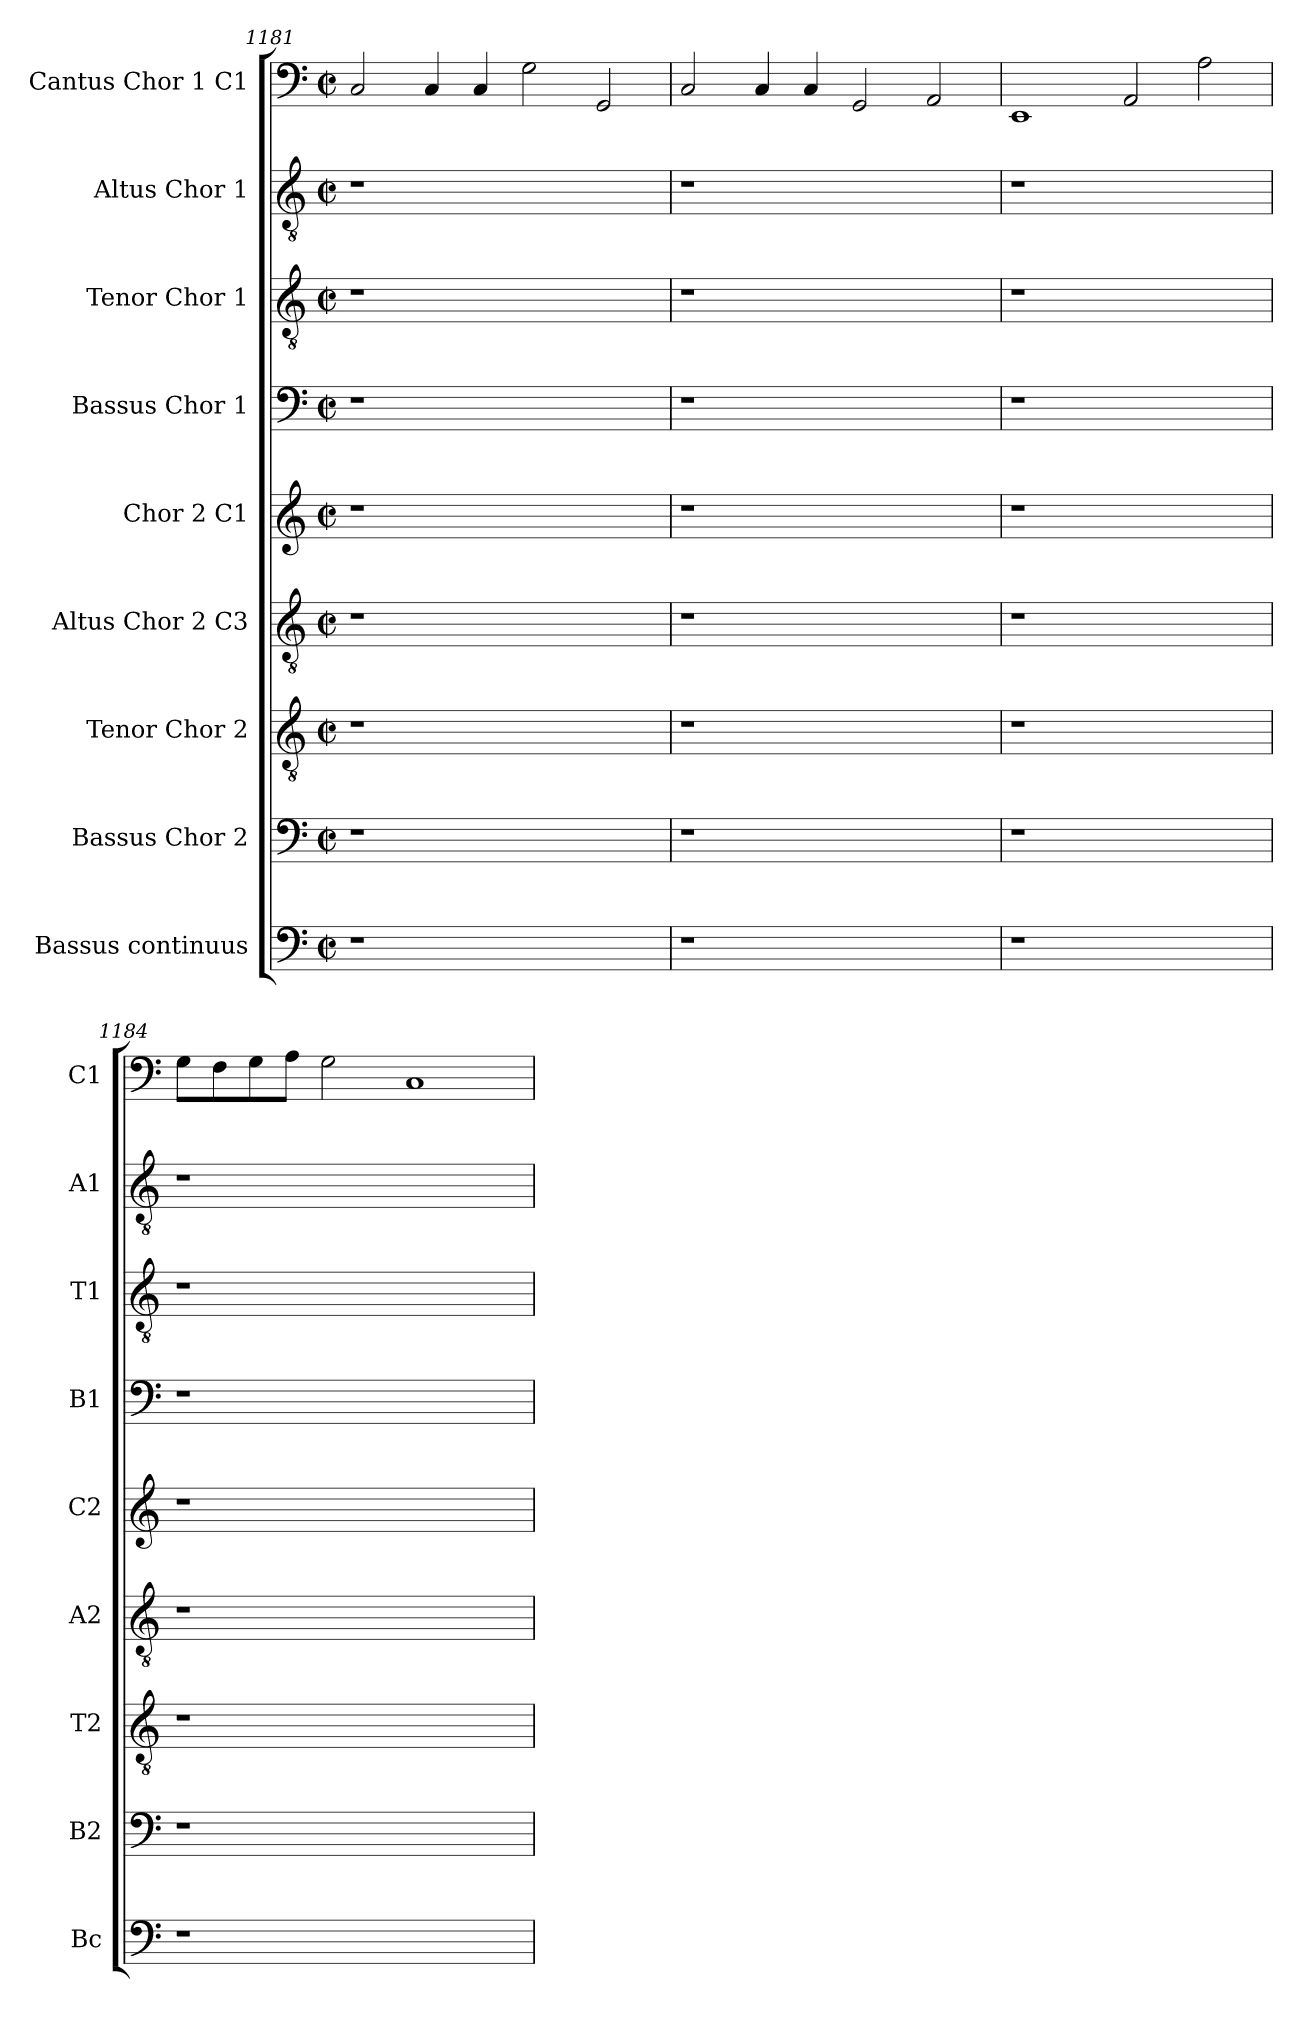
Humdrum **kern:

**kern	**kern	**kern	**kern	**kern	**kern	**kern	**kern	**kern
*part9	*part8	*part7	*part6	*part5	*part4	*part3	*part2	*part1
*staff9	*staff8	*staff7	*staff6	*staff5	*staff4	*staff3	*staff2	*staff1
*I"Bassus continuus	*I"Bassus Chor 2	*I"Tenor Chor 2	*I"Altus Chor 2 C3	*I"Chor 2 C1	*I"Bassus Chor 1	*I"Tenor Chor 1	*I"Altus Chor 1	*I"Cantus Chor 1 C1
*I'Bc	*I'B2	*I'T2	*I'A2	*I'C2	*I'B1	*I'T1	*I'A1	*I'C1
!!LO:LB:g=z
*clefF4	*clefF4	*clefGv2	*clefGv2	*clefG2	*clefF4	*clefGv2	*clefGv2	*clefF4
*ITrd7c12	*	*	*	*	*	*	*	*
*k[]	*k[]	*k[]	*k[]	*k[]	*k[]	*k[]	*k[]	*k[]
*C:	*C:	*C:	*C:	*C:	*C:	*C:	*C:	*C:
*M2/2	*M2/2	*M2/2	*M2/2	*M2/2	*M2/2	*M2/2	*M2/2	*M2/2
*met(c|)	*met(c|)	*met(c|)	*met(c|)	*met(c|)	*met(c|)	*met(c|)	*met(c|)	*met(c|)
=1181	=1181	=1181	=1181	=1181	=1181	=1181	=1181	=1181
1r	1r	1r	1r	1r	1r	1r	1r	2C/
.	.	.	.	.	.	.	.	4C/
.	.	.	.	.	.	.	.	4C/
1ryy	1ryy	1ryy	1ryy	1ryy	1ryy	1ryy	1ryy	2G\
.	.	.	.	.	.	.	.	2GG/
=1182	=1182	=1182	=1182	=1182	=1182	=1182	=1182	=1182
1r	1r	1r	1r	1r	1r	1r	1r	2C/
.	.	.	.	.	.	.	.	4C/
.	.	.	.	.	.	.	.	4C/
1ryy	1ryy	1ryy	1ryy	1ryy	1ryy	1ryy	1ryy	2GG/
.	.	.	.	.	.	.	.	2AA/
=1183	=1183	=1183	=1183	=1183	=1183	=1183	=1183	=1183
1r	1r	1r	1r	1r	1r	1r	1r	1EE
1ryy	1ryy	1ryy	1ryy	1ryy	1ryy	1ryy	1ryy	2AA/
.	.	.	.	.	.	.	.	2A\
=1184	=1184	=1184	=1184	=1184	=1184	=1184	=1184	=1184
1r	1r	1r	1r	1r	1r	1r	1r	8G\L
.	.	.	.	.	.	.	.	8F\
.	.	.	.	.	.	.	.	8G\
.	.	.	.	.	.	.	.	8A\J
.	.	.	.	.	.	.	.	2G\
1ryy	1ryy	1ryy	1ryy	1ryy	1ryy	1ryy	1ryy	1C
=	=	=	=	=	=	=	=	=
*-	*-	*-	*-	*-	*-	*-	*-	*-
